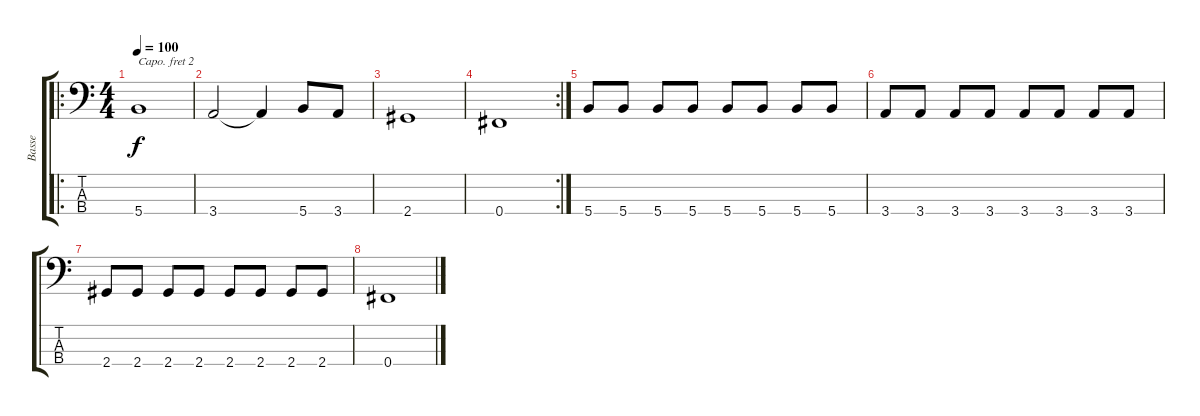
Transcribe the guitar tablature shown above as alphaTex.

\track ("Basse" "Basse") {instrument electricbassfinger}
\staff {score tabs}
\capo 2
\tuning (G2 D2 A1 E1) {hide}
\ro
\ts (4 4)
\tempo 100
\clef f4
\ks c
5.4.1{dy f} |
3.4.2 3.4{t}.4 5.4.8 3.4.8 |
2.4.1 |
\rc 2
0.4.1 |
5.4.8 5.4.8 5.4.8 5.4.8 5.4.8 5.4.8 5.4.8 5.4.8 |
3.4.8 3.4.8 3.4.8 3.4.8 3.4.8 3.4.8 3.4.8 3.4.8 |
2.4.8 2.4.8 2.4.8 2.4.8 2.4.8 2.4.8 2.4.8 2.4.8 |
0.4.1
